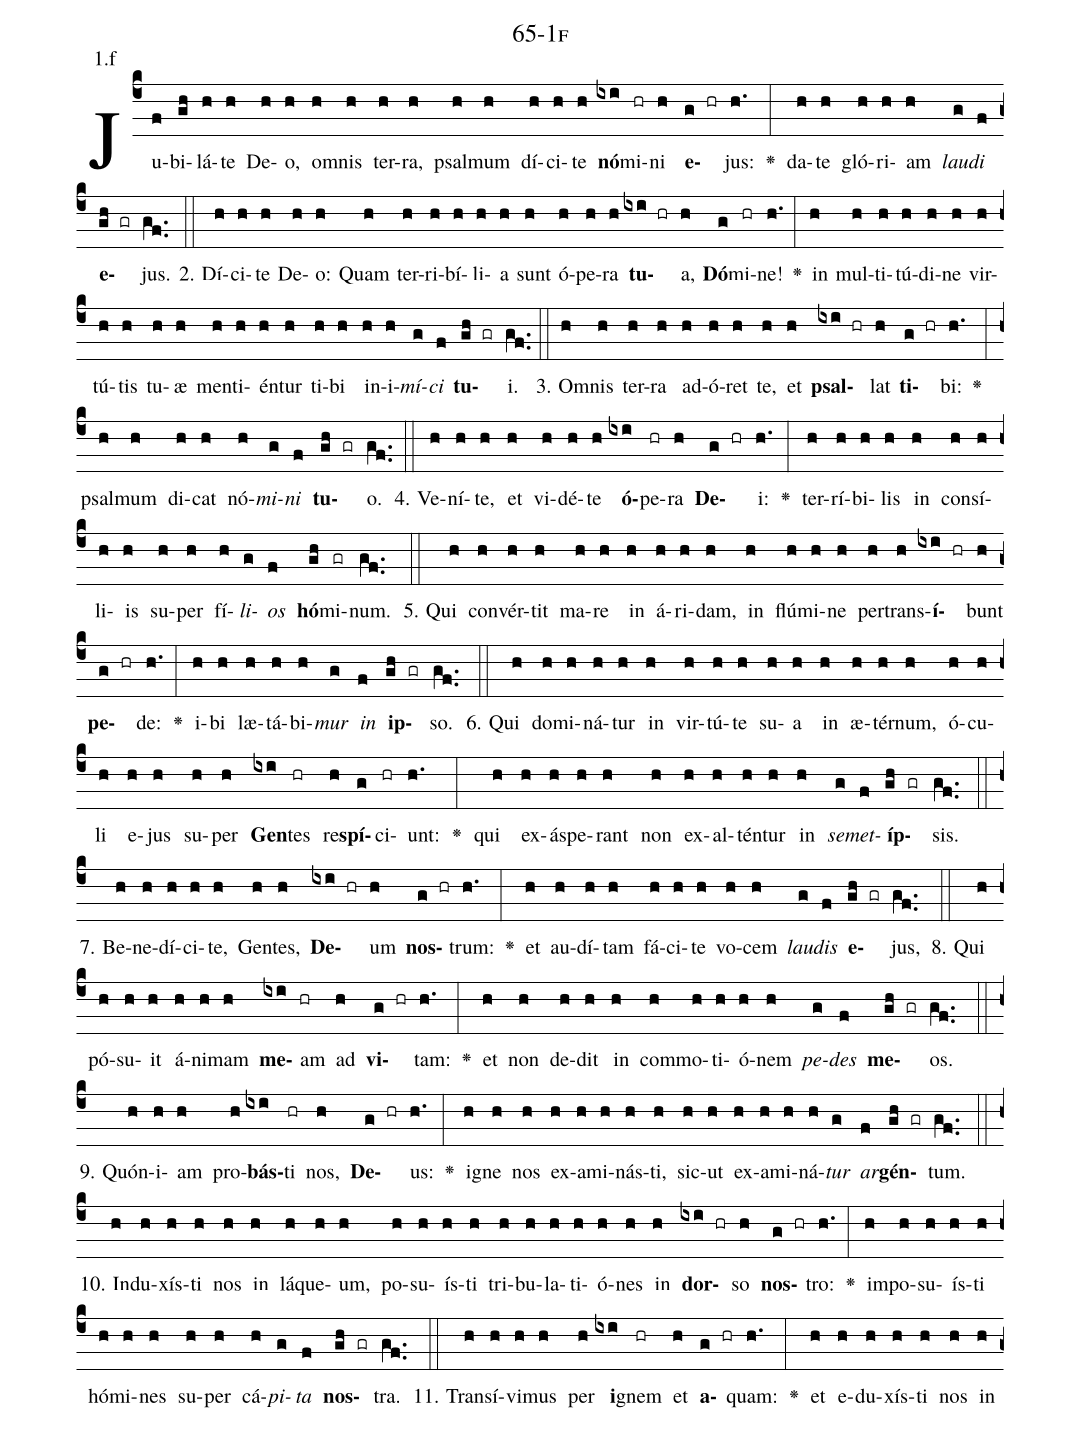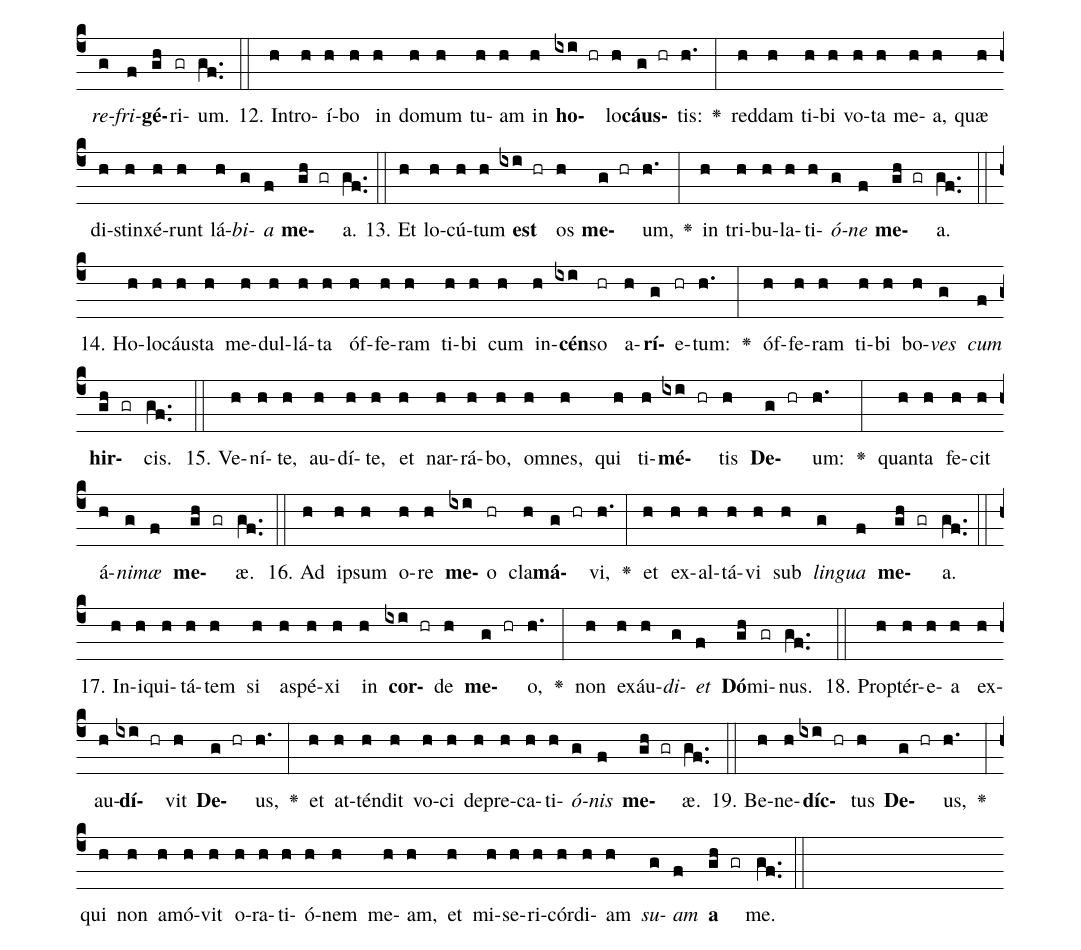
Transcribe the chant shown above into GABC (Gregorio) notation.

name: 65-1f;
annotation: 1.f;
%%
(c4)Ju(f)bi(gh)lá(h)te(h) De(h)o,(h) om(h)nis(h) ter(h)ra,(h) psal(h)mum(h) dí(h)ci(h)te(h) <b>nó</b>(ixi)mi(hr)ni(h) <b>e</b>(g hr)jus:(h.) <v>\greheightstar</v>(:) da(h)te(h) gló(h)ri(h)am(h) <i>lau</i>(g)<i>di</i>(f) <b>e</b>(gh gr)jus.(gf..) (::)
2. Dí(h)ci(h)te(h) De(h)o:(h) Quam(h) ter(h)ri(h)bí(h)li(h)a(h) sunt(h) ó(h)pe(h)ra(h) <b>tu</b>(ixi hr)a,(h) <b>Dó</b>(g)mi(hr)ne!(h.) <v>\greheightstar</v>(:) in(h) mul(h)ti(h)tú(h)di(h)ne(h) vir(h)tú(h)tis(h) tu(h)æ(h) men(h)ti(h)én(h)tur(h) ti(h)bi(h) in(h)i(h)<i>mí</i>(g)<i>ci</i>(f) <b>tu</b>(gh gr)i.(gf..) (::)
3. Om(h)nis(h) ter(h)ra(h) ad(h)ó(h)ret(h) te,(h) et(h) <b>psal</b>(ixi hr)lat(h) <b>ti</b>(g hr)bi:(h.) <v>\greheightstar</v>(:) psal(h)mum(h) di(h)cat(h) nó(h)<i>mi</i>(g)<i>ni</i>(f) <b>tu</b>(gh gr)o.(gf..) (::)
4. Ve(h)ní(h)te,(h) et(h) vi(h)dé(h)te(h) <b>ó</b>(ixi)pe(hr)ra(h) <b>De</b>(g hr)i:(h.) <v>\greheightstar</v>(:) ter(h)rí(h)bi(h)lis(h) in(h) con(h)sí(h)li(h)is(h) su(h)per(h) fí(h)<i>li</i>(g)<i>os</i>(f) <b>hó</b>(gh)mi(gr)num.(gf..) (::)
5. Qui(h) con(h)vér(h)tit(h) ma(h)re(h) in(h) á(h)ri(h)dam,(h) in(h) flú(h)mi(h)ne(h) per(h)trans(h)<b>í</b>(ixi hr)bunt(h) <b>pe</b>(g hr)de:(h.) <v>\greheightstar</v>(:) i(h)bi(h) læ(h)tá(h)bi(h)<i>mur</i>(g) <i>in</i>(f) <b>ip</b>(gh gr)so.(gf..) (::)
6. Qui(h) do(h)mi(h)ná(h)tur(h) in(h) vir(h)tú(h)te(h) su(h)a(h) in(h) æ(h)tér(h)num,(h) ó(h)cu(h)li(h) e(h)jus(h) su(h)per(h) <b>Gen</b>(ixi)tes(hr) re(h)<b>spí</b>(g)ci(hr)unt:(h.) <v>\greheightstar</v>(:) qui(h) ex(h)ás(h)pe(h)rant(h) non(h) ex(h)al(h)tén(h)tur(h) in(h) <i>se</i>(g)<i>met</i>(f)<b>íp</b>(gh gr)sis.(gf..) (::)
7. Be(h)ne(h)dí(h)ci(h)te,(h) Gen(h)tes,(h) <b>De</b>(ixi hr)um(h) <b>nos</b>(g hr)trum:(h.) <v>\greheightstar</v>(:) et(h) au(h)dí(h)tam(h) fá(h)ci(h)te(h) vo(h)cem(h) <i>lau</i>(g)<i>dis</i>(f) <b>e</b>(gh gr)jus,(gf..) (::)
8. Qui(h) pó(h)su(h)it(h) á(h)ni(h)mam(h) <b>me</b>(ixi)am(hr) ad(h) <b>vi</b>(g hr)tam:(h.) <v>\greheightstar</v>(:) et(h) non(h) de(h)dit(h) in(h) com(h)mo(h)ti(h)ó(h)nem(h) <i>pe</i>(g)<i>des</i>(f) <b>me</b>(gh gr)os.(gf..) (::)
9. Quón(h)i(h)am(h) pro(h)<b>bás</b>(ixi)ti(hr) nos,(h) <b>De</b>(g hr)us:(h.) <v>\greheightstar</v>(:) i(h)gne(h) nos(h) ex(h)a(h)mi(h)nás(h)ti,(h) sic(h)ut(h) ex(h)a(h)mi(h)ná(h)<i>tur</i>(g) <i>ar</i>(f)<b>gén</b>(gh gr)tum.(gf..) (::)
10. In(h)du(h)xís(h)ti(h) nos(h) in(h) lá(h)que(h)um,(h) po(h)su(h)ís(h)ti(h) tri(h)bu(h)la(h)ti(h)ó(h)nes(h) in(h) <b>dor</b>(ixi hr)so(h) <b>nos</b>(g hr)tro:(h.) <v>\greheightstar</v>(:) im(h)po(h)su(h)ís(h)ti(h) hó(h)mi(h)nes(h) su(h)per(h) cá(h)<i>pi</i>(g)<i>ta</i>(f) <b>nos</b>(gh gr)tra.(gf..) (::)
11. Trans(h)í(h)vi(h)mus(h) per(h) <b>i</b>(ixi)gnem(hr) et(h) <b>a</b>(g hr)quam:(h.) <v>\greheightstar</v>(:) et(h) e(h)du(h)xís(h)ti(h) nos(h) in(h) <i>re</i>(g)<i>fri</i>(f)<b>gé</b>(gh)ri(gr)um.(gf..) (::)
12. In(h)tro(h)í(h)bo(h) in(h) do(h)mum(h) tu(h)am(h) in(h) <b>ho</b>(ixi hr)lo(h)<b>cáus</b>(g hr)tis:(h.) <v>\greheightstar</v>(:) red(h)dam(h) ti(h)bi(h) vo(h)ta(h) me(h)a,(h) quæ(h) di(h)stin(h)xé(h)runt(h) lá(h)<i>bi</i>(g)<i>a</i>(f) <b>me</b>(gh gr)a.(gf..) (::)
13. Et(h) lo(h)cú(h)tum(h) <b>est</b>(ixi hr) os(h) <b>me</b>(g hr)um,(h.) <v>\greheightstar</v>(:) in(h) tri(h)bu(h)la(h)ti(h)<i>ó</i>(g)<i>ne</i>(f) <b>me</b>(gh gr)a.(gf..) (::)
14. Ho(h)lo(h)cáus(h)ta(h) me(h)dul(h)lá(h)ta(h) óf(h)fe(h)ram(h) ti(h)bi(h) cum(h) in(h)<b>cén</b>(ixi)so(hr) a(h)<b>rí</b>(g)e(hr)tum:(h.) <v>\greheightstar</v>(:) óf(h)fe(h)ram(h) ti(h)bi(h) bo(h)<i>ves</i>(g) <i>cum</i>(f) <b>hir</b>(gh gr)cis.(gf..) (::)
15. Ve(h)ní(h)te,(h) au(h)dí(h)te,(h) et(h) nar(h)rá(h)bo,(h) om(h)nes,(h) qui(h) ti(h)<b>mé</b>(ixi hr)tis(h) <b>De</b>(g hr)um:(h.) <v>\greheightstar</v>(:) quan(h)ta(h) fe(h)cit(h) á(h)<i>ni</i>(g)<i>mæ</i>(f) <b>me</b>(gh gr)æ.(gf..) (::)
16. Ad(h) ip(h)sum(h) o(h)re(h) <b>me</b>(ixi)o(hr) cla(h)<b>má</b>(g hr)vi,(h.) <v>\greheightstar</v>(:) et(h) ex(h)al(h)tá(h)vi(h) sub(h) <i>lin</i>(g)<i>gua</i>(f) <b>me</b>(gh gr)a.(gf..) (::)
17. In(h)i(h)qui(h)tá(h)tem(h) si(h) a(h)spé(h)xi(h) in(h) <b>cor</b>(ixi hr)de(h) <b>me</b>(g hr)o,(h.) <v>\greheightstar</v>(:) non(h) ex(h)áu(h)<i>di</i>(g)<i>et</i>(f) <b>Dó</b>(gh)mi(gr)nus.(gf..) (::)
18. Prop(h)tér(h)e(h)a(h) ex(h)au(h)<b>dí</b>(ixi hr)vit(h) <b>De</b>(g hr)us,(h.) <v>\greheightstar</v>(:) et(h) at(h)tén(h)dit(h) vo(h)ci(h) de(h)pre(h)ca(h)ti(h)<i>ó</i>(g)<i>nis</i>(f) <b>me</b>(gh gr)æ.(gf..) (::)
19. Be(h)ne(h)<b>díc</b>(ixi hr)tus(h) <b>De</b>(g hr)us,(h.) <v>\greheightstar</v>(:) qui(h) non(h) a(h)mó(h)vit(h) o(h)ra(h)ti(h)ó(h)nem(h) me(h)am,(h) et(h) mi(h)se(h)ri(h)cór(h)di(h)am(h) <i>su</i>(g)<i>am</i>(f) <b>a</b>(gh gr) me.(gf..) (::)
